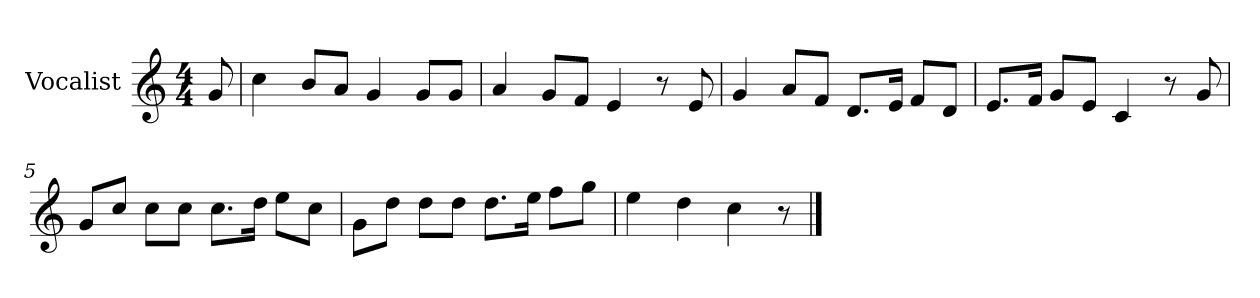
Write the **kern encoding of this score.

**kern
*part1
*staff1
*I"Vocalist
*k[]
*C:
*M4/4
=
8g
=1
4cc
8bL
8aJ
4g
8gL
8gJ
=2
4a
8gL
8fJ
4e
8r
8e
=3
4g
8aL
8fJ
8.dL
16eJk
8fL
8dJ
=4
8.eL
16fJk
8gL
8eJ
4c
8r
8g
=5
8gL
8ccJ
8ccL
8ccJ
8.ccL
16ddJk
8eeL
8ccJ
=6
8gL
8ddJ
8ddL
8ddJ
8.ddL
16eeJk
8ffL
8ggJ
=7
4ee
4dd
4cc
8r
==
*-
